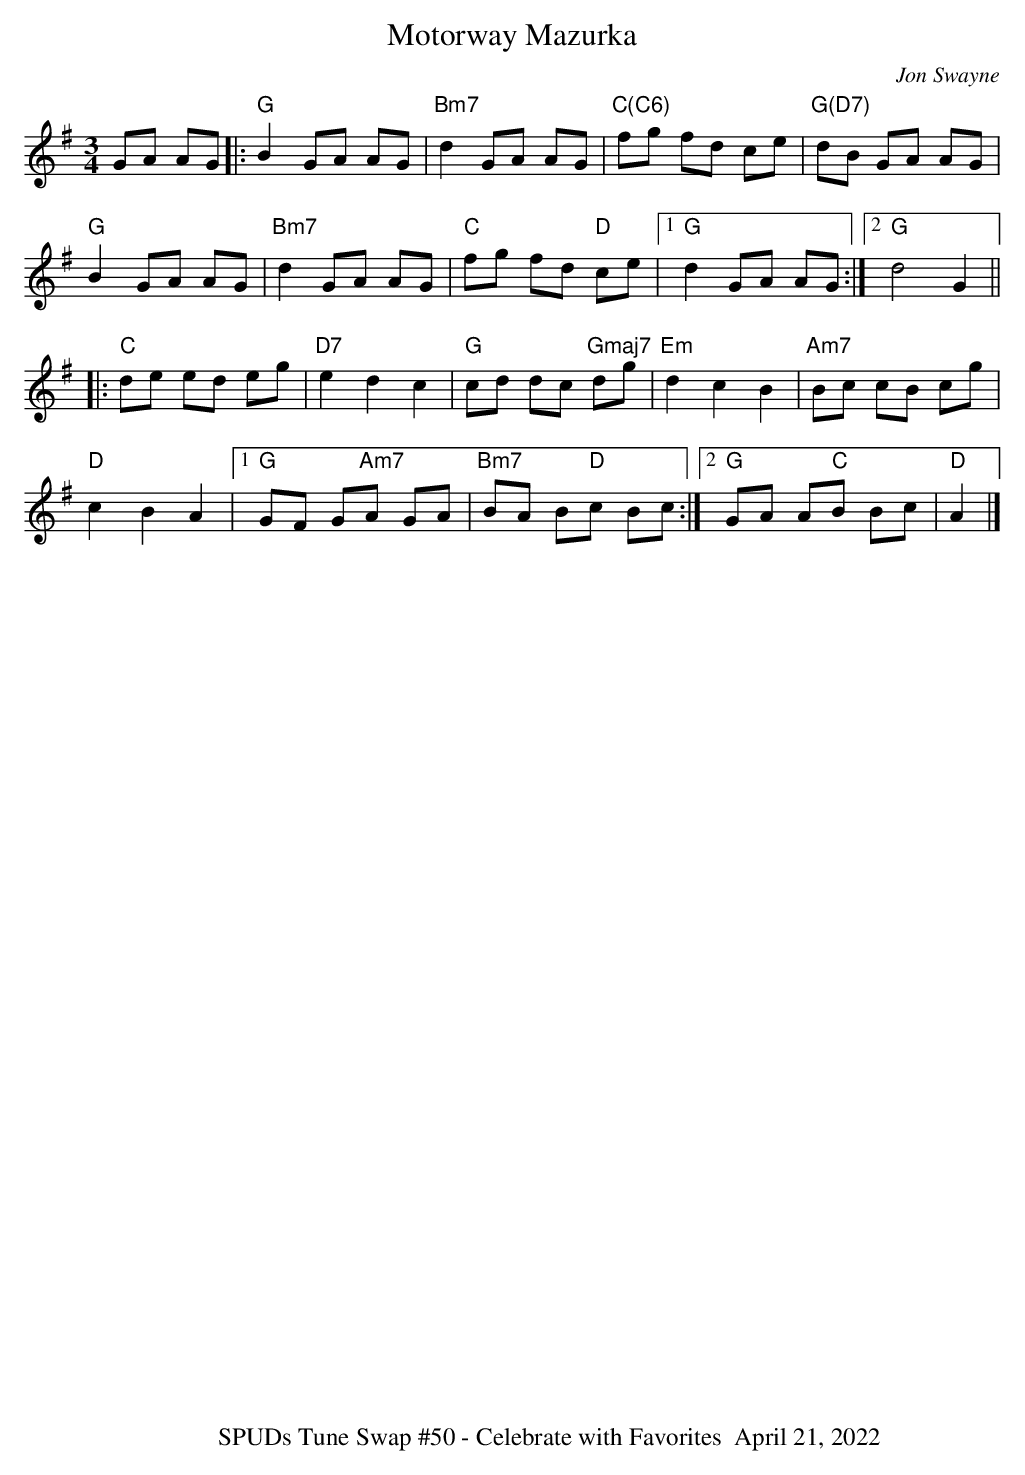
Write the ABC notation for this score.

X:1
T:Motorway Mazurka
C:Jon Swayne
L:1/8
M:3/4
K:G
GA AG|:"G"B2 GA AG|"Bm7"d2 GA AG|"C(C6)"fg fd ce|"G(D7)"dB GA AG|
"G"B2 GA AG|"Bm7"d2 GA AG|"C"fg fd "D"ce|1"G"d2 GA AG:|2"G"d4 G2||
|:"C"de ed eg|"D7"e2 d2 c2|"G"cd dc "Gmaj7"dg|"Em"d2 c2 B2|"Am7"Bc cB cg|
"D"c2 B2 A2|1"G"GF G"Am7"A GA|"Bm7"BA B"D"c Bc:|2"G"GA A"C"B Bc|"D"A2|]
